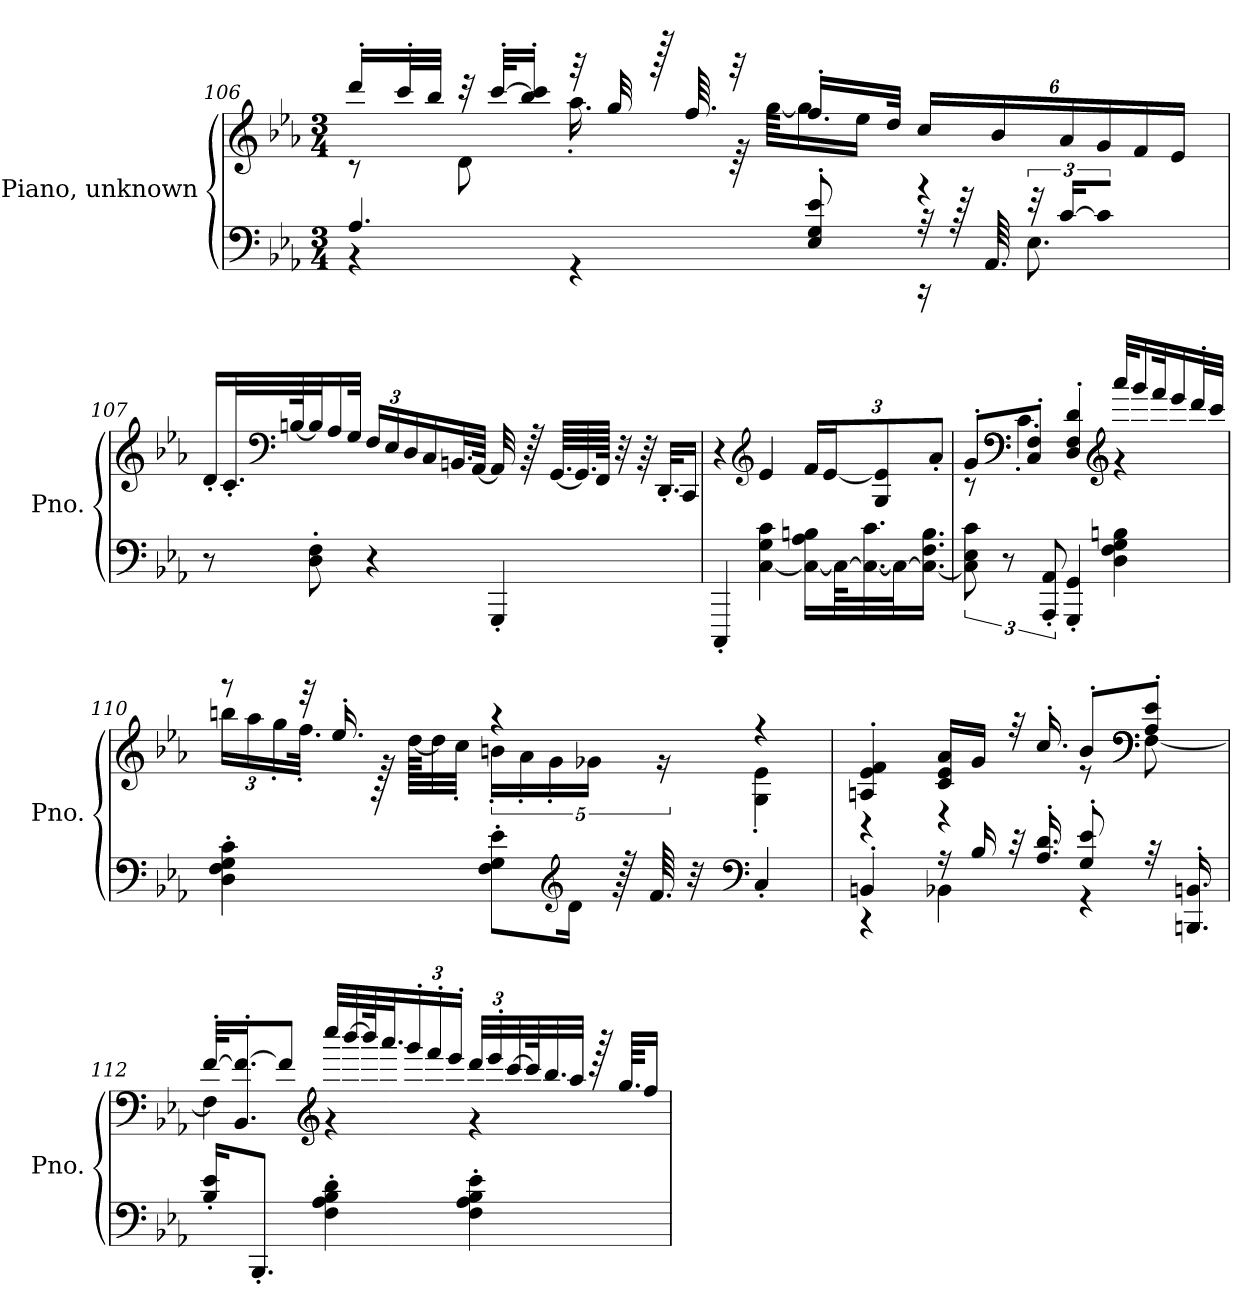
**kern	**kern
*part1	*part1
*staff2	*staff1
*I"Piano, unknown	*
*I'Pno.	*
!!LO:PB:g=z
*clefF4	*clefG2
*k[b-e-a-]	*k[b-e-a-]
*M3/4	*M3/4
=106	=106
*^	*^
4.A-/	4r	16ddd'/LL	8r
.	.	32ccc'/L	.
.	.	32bb-/JJJ	.
.	.	32r	8d\
.	.	[32ccc'/KLL	.
.	.	16bb-/' 16ccc/]'JJ	.
.	4r	32r	16.aa-'\
.	.	32gg/	.
.	.	128r	.
.	.	64.ff/	.
.	.	32r	64r
.	.	.	[64gg\KKLL
8E-/' 8G/' 8e-/'	.	16.ff'/LL	16gg\]
.	.	.	16ee-\JJ
.	.	32dd/JJk	.
*	*	*Xbrackettup	*
32r	16r	24cc/LL	4r
128r	.	.	.
64.AA-/	.	.	.
.	.	24b-/	.
48r	8.E-\	.	.
[24c/KL	.	24a-/	.
8c/J]	.	24g/	.
.	.	24f/	.
.	.	24e-/JJ	.
*v	*v	*	*
*	*v	*v
!!LO:LB:g=z
=107	=107
8r	16d'/LL
.	32.c'/L
*	*clefF4
.	[64Bn/K
8D\' 8F\'	32B/J]
.	16A-/
.	32G/JJk
4r	24F/LL
.	24E-/
.	24D/
.	16C/
.	32.BBn/L
.	[64AA-/JJJk
4GGG'/	32AA-/]
.	128r
.	[64.GG/LLLL
.	64.GG/]
.	128FF/JJJJk
.	32r
.	64r
.	32.DD'/KLL
.	16CC/JJ
=108	=108
4CCC'/	4r
*	*clefG2
[4C\ 4G\ 4c\	4e-/
16C\_ 16A-\ 16Bn\LL	24f/LL
.	[24e-/J
64C\KL_	.
32.C\_ 32.c\	.
.	12G/ 12e-/]
32C\J_	.
16.C\_ 16.F\ 16.B\JJ	.
.	12a-'/J
!!LO:LB:g=z
=109	=109
*	*^
12C\] 12E-\ 12c\	8g'/L	8r
12r	.	.
*	*clefF4	*
.	8C/' 8F/'J	4.c'\
12AAA-/' 12AA-/'	.	.
4GGG/' 4GG/'	4D/' 4F/' 4d/'	.
*	*clefG2	*
4D\ 4F\ 4G\ 4Bn\	32aaa-/KLL	4r
.	16ggg/	.
.	32fff/K	.
.	16eee-/	.
.	32ddd'/L	.
.	32ccc/JJJ	.
=110	=110	=110
4D\' 4F\' 4G\' 4c\'	8r	24bbn\LL
.	.	24aa-\
.	.	24gg'\
.	32r	32.ff'\JJk
.	16.ee-'/	.
.	.	128r
.	.	[128dd\KKLLL
.	.	32dd\]
.	.	32cc'\JJJ
*	*	*brackettup
8F\' 8G\' 8e-\'L	4r	20bn'\LL
.	.	20a-'\
.	.	20g'\
*clefG2	*	*
16d\Jk	.	.
.	.	20g-X\JJ
128r	.	.
64.f/	.	.
.	.	20r
32r	.	.
*clefF4	*	*
4C'/	4r	4G\' 4e-\'
!!LO:LB:g=z	!!
=111	=111	=111
*^	*	*
4BBn'/	4r	4An/' 4e-/' 4f/'	4r
16r	4BB-X\	16c/ 16e-/ 16a-/LL	4r
16B-/	.	16g/JJ	.
32r	.	32r	.
16.A-/' 16.d/'	.	16.cc'/	.
8G/' 8e-/'	4r	8b-'/L	8r
*	*	*clefF4	*
32r	.	8A/' 8e-/'J	[8F\
16.BBBn/' 16.BBn/'	.	.	.
*v	*v	*	*
=112	=112	=112
16B-/' 16e-/'KL	[32f'/KLL	4F\]
.	16.BB-/' 16.f/_'J	.
8.BBB-'/J	.	.
.	8f/J]	.
*	*clefG2	*
4F\' 4A-\' 4B-\' 4d\'	32cccc/LLL	4r
.	[32bbb-/	.
.	64bbb-/K]	.
.	32.aaa-/J	.
*	*Xbrackettup	*
.	24ggg'/	.
.	24fff'/	.
.	24eee-'/JJ	.
4F\' 4A-\' 4B-\' 4e-\'	48ddd/LLL	4r
.	48eee-'/	.
.	[48ccc/	.
.	64ccc/K]	.
.	32.bb-/	.
.	32aa-/JJJ	.
.	128r	.
.	64.gg/KKLL	.
.	16ff/JJ	.
*	*v	*v
=	=
*-	*-
